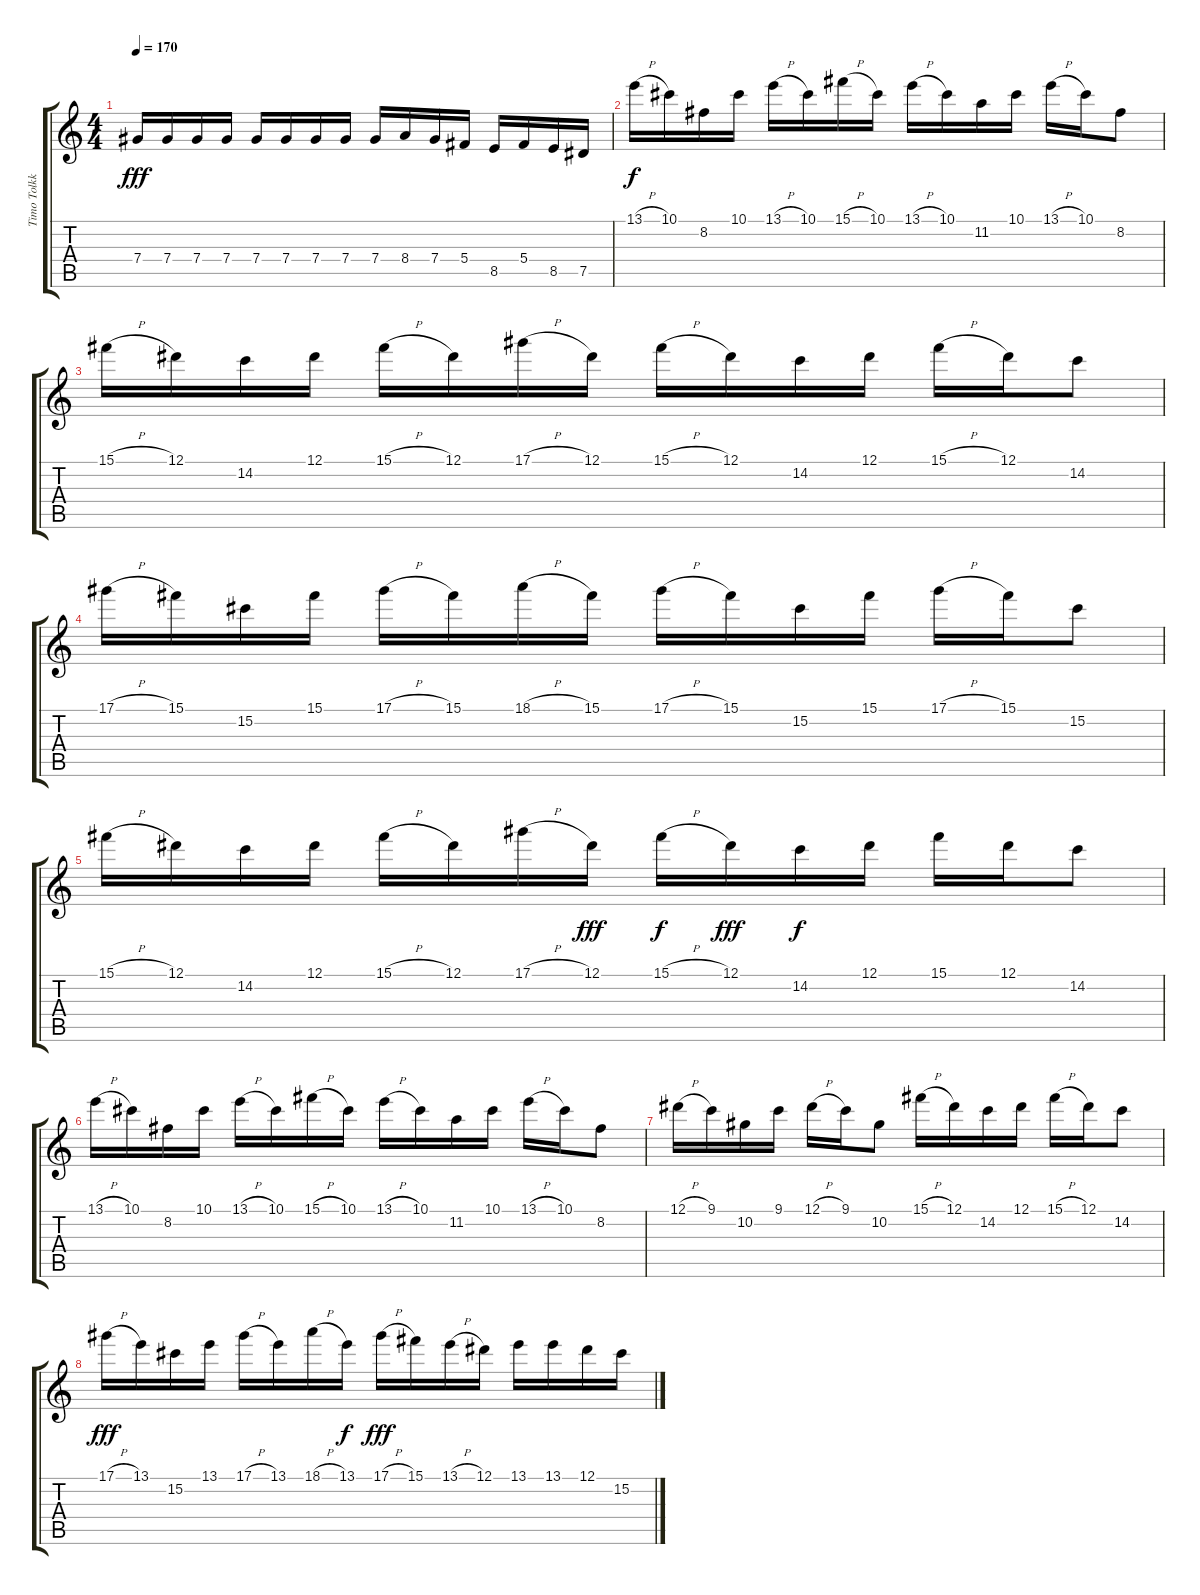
\track ("Timo Tolkki (Lead Guitar)" "Timo Tolkk") {instrument overdrivenguitar}
\staff {score tabs}
\tuning (Eb4 Bb3 Gb3 Db3 Ab2 Eb2) {hide}
\ts (4 4)
\tempo 170
\clef g2
\ks c
7.4.16{dy fff} 7.4.16 7.4.16 7.4.16 7.4.16 7.4.16 7.4.16 7.4.16 7.4.16 8.4.16 7.4.16 5.4.16 8.5.16 5.4.16 8.5.16 7.5.16 |
13.1{h}.16{dy f} 10.1.16 8.2.16 10.1.16 13.1{h}.16 10.1.16 15.1{h}.16 10.1.16 13.1{h}.16 10.1.16 11.2.16 10.1.16 13.1{h}.16 10.1.16 8.2.8 |
15.1{h}.16 12.1.16 14.2.16 12.1.16 15.1{h}.16 12.1.16 17.1{h}.16 12.1.16 15.1{h}.16 12.1.16 14.2.16 12.1.16 15.1{h}.16 12.1.16 14.2.8 |
17.1{h}.16 15.1.16 15.2.16 15.1.16 17.1{h}.16 15.1.16 18.1{h}.16 15.1.16 17.1{h}.16 15.1.16 15.2.16 15.1.16 17.1{h}.16 15.1.16 15.2.8 |
15.1{h}.16 12.1.16 14.2.16 12.1.16 15.1{h}.16 12.1.16 17.1{h}.16 12.1.16{dy fff} 15.1{h}.16{dy f} 12.1.16{dy fff} 14.2.16{dy f} 12.1.16 15.1.16 12.1.16 14.2.8 |
13.1{h}.16 10.1.16 8.2.16 10.1.16 13.1{h}.16 10.1.16 15.1{h}.16 10.1.16 13.1{h}.16 10.1.16 11.2.16 10.1.16 13.1{h}.16 10.1.16 8.2.8 |
12.1{h}.16 9.1.16 10.2.16 9.1.16 12.1{h}.16 9.1.16 10.2.8 15.1{h}.16 12.1.16 14.2.16 12.1.16 15.1{h}.16 12.1.16 14.2.8 |
17.1{h}.16{dy fff} 13.1.16 15.2.16 13.1.16 17.1{h}.16 13.1.16 18.1{h}.16 13.1.16{dy f} 17.1{h}.16{dy fff} 15.1.16 13.1{h}.16 12.1.16 13.1.16 13.1.16 12.1.16 15.2.16
